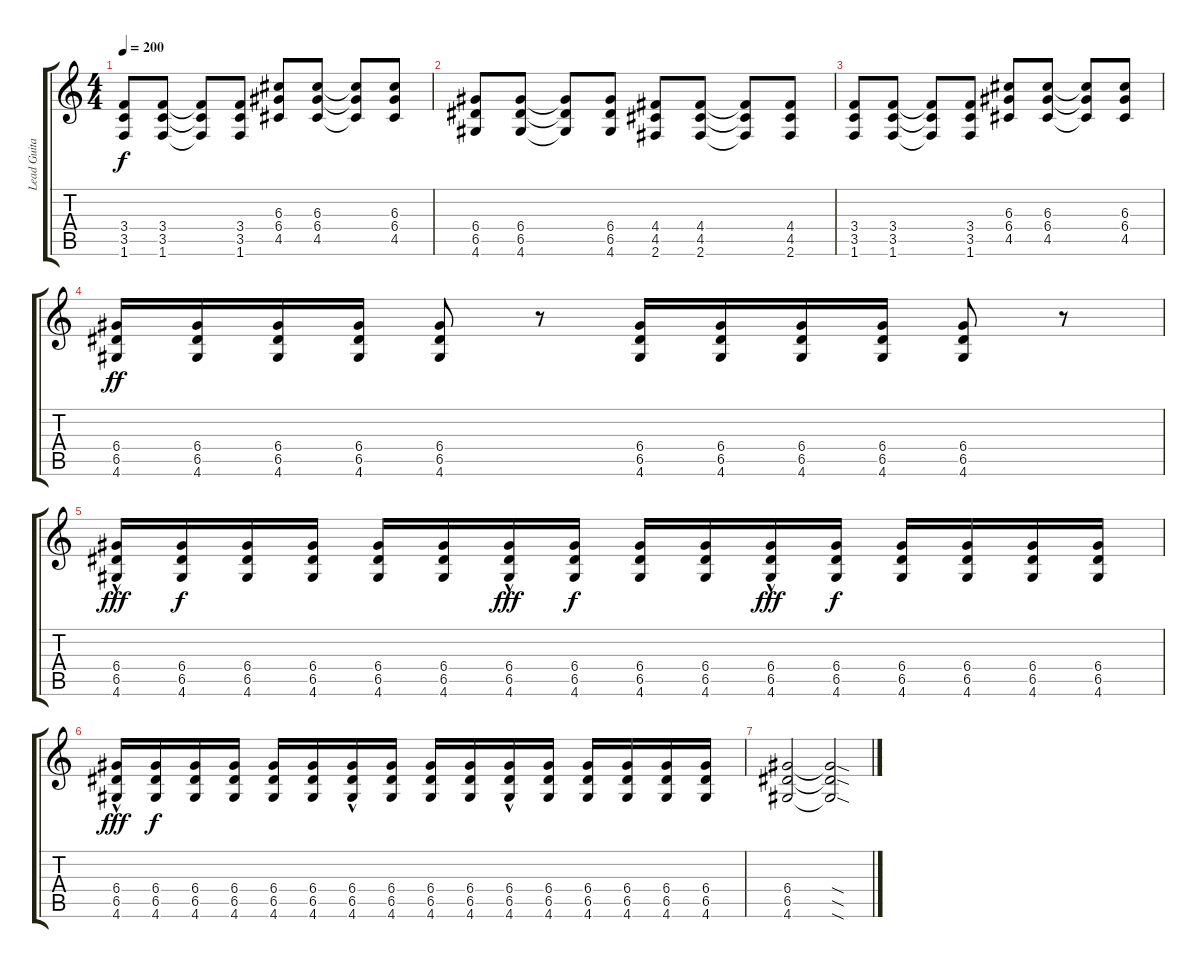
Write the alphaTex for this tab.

\track ("Lead Guitar" "Lead Guita") {instrument distortionguitar}
\staff {score tabs}
\tuning (E4 B3 G3 D3 A2 E2) {hide}
\ts (4 4)
\tempo 200
\clef g2
\ks c
(3.4 3.5 1.6).8{dy f} (3.4 3.5 1.6).8 (3.4{t} 3.5{t} 1.6{t}).8 (3.4 3.5 1.6).8 (6.3 6.4 4.5).8 (6.3 6.4 4.5).8 (6.3{t} 6.4{t} 4.5{t}).8 (6.3 6.4 4.5).8 |
(6.4 6.5 4.6).8 (6.4 6.5 4.6).8 (6.4{t} 6.5{t} 4.6{t}).8 (6.4 6.5 4.6).8 (4.4 4.5 2.6).8 (4.4 4.5 2.6).8 (4.4{t} 4.5{t} 2.6{t}).8 (4.4 4.5 2.6).8 |
(3.4 3.5 1.6).8 (3.4 3.5 1.6).8 (3.4{t} 3.5{t} 1.6{t}).8 (3.4 3.5 1.6).8 (6.3 6.4 4.5).8 (6.3 6.4 4.5).8 (6.3{t} 6.4{t} 4.5{t}).8 (6.3 6.4 4.5).8 |
(6.4 6.5 4.6).16{dy ff} (6.4 6.5 4.6).16 (6.4 6.5 4.6).16 (6.4 6.5 4.6).16 (6.4 6.5 4.6).8 r.8 (6.4 6.5 4.6).16 (6.4 6.5 4.6).16 (6.4 6.5 4.6).16 (6.4 6.5 4.6).16 (6.4 6.5 4.6).8 r.8 |
(6.4{hac} 6.5{hac} 4.6{hac}).16{dy fff} (6.4 6.5 4.6).16{dy f} (6.4 6.5 4.6).16 (6.4 6.5 4.6).16 (6.4 6.5 4.6).16 (6.4 6.5 4.6).16 (6.4{hac} 6.5{hac} 4.6{hac}).16{dy fff} (6.4 6.5 4.6).16{dy f} (6.4 6.5 4.6).16 (6.4 6.5 4.6).16 (6.4{hac} 6.5{hac} 4.6{hac}).16{dy fff} (6.4 6.5 4.6).16{dy f} (6.4 6.5 4.6).16 (6.4 6.5 4.6).16 (6.4 6.5 4.6).16 (6.4 6.5 4.6).16 |
(6.4{hac} 6.5{hac} 4.6{hac}).16{dy fff} (6.4 6.5 4.6).16{dy f} (6.4 6.5 4.6).16 (6.4 6.5 4.6).16 (6.4 6.5 4.6).16 (6.4 6.5 4.6).16 (6.4{hac} 6.5{hac} 4.6{hac}).16 (6.4 6.5 4.6).16 (6.4 6.5 4.6).16 (6.4 6.5 4.6).16 (6.4{hac} 6.5{hac} 4.6{hac}).16 (6.4 6.5 4.6).16 (6.4 6.5 4.6).16 (6.4 6.5 4.6).16 (6.4 6.5 4.6).16 (6.4 6.5 4.6).16 |
(6.4 6.5 4.6).2 (6.4{sod t} 6.5{sod t} 4.6{sod t}).2
